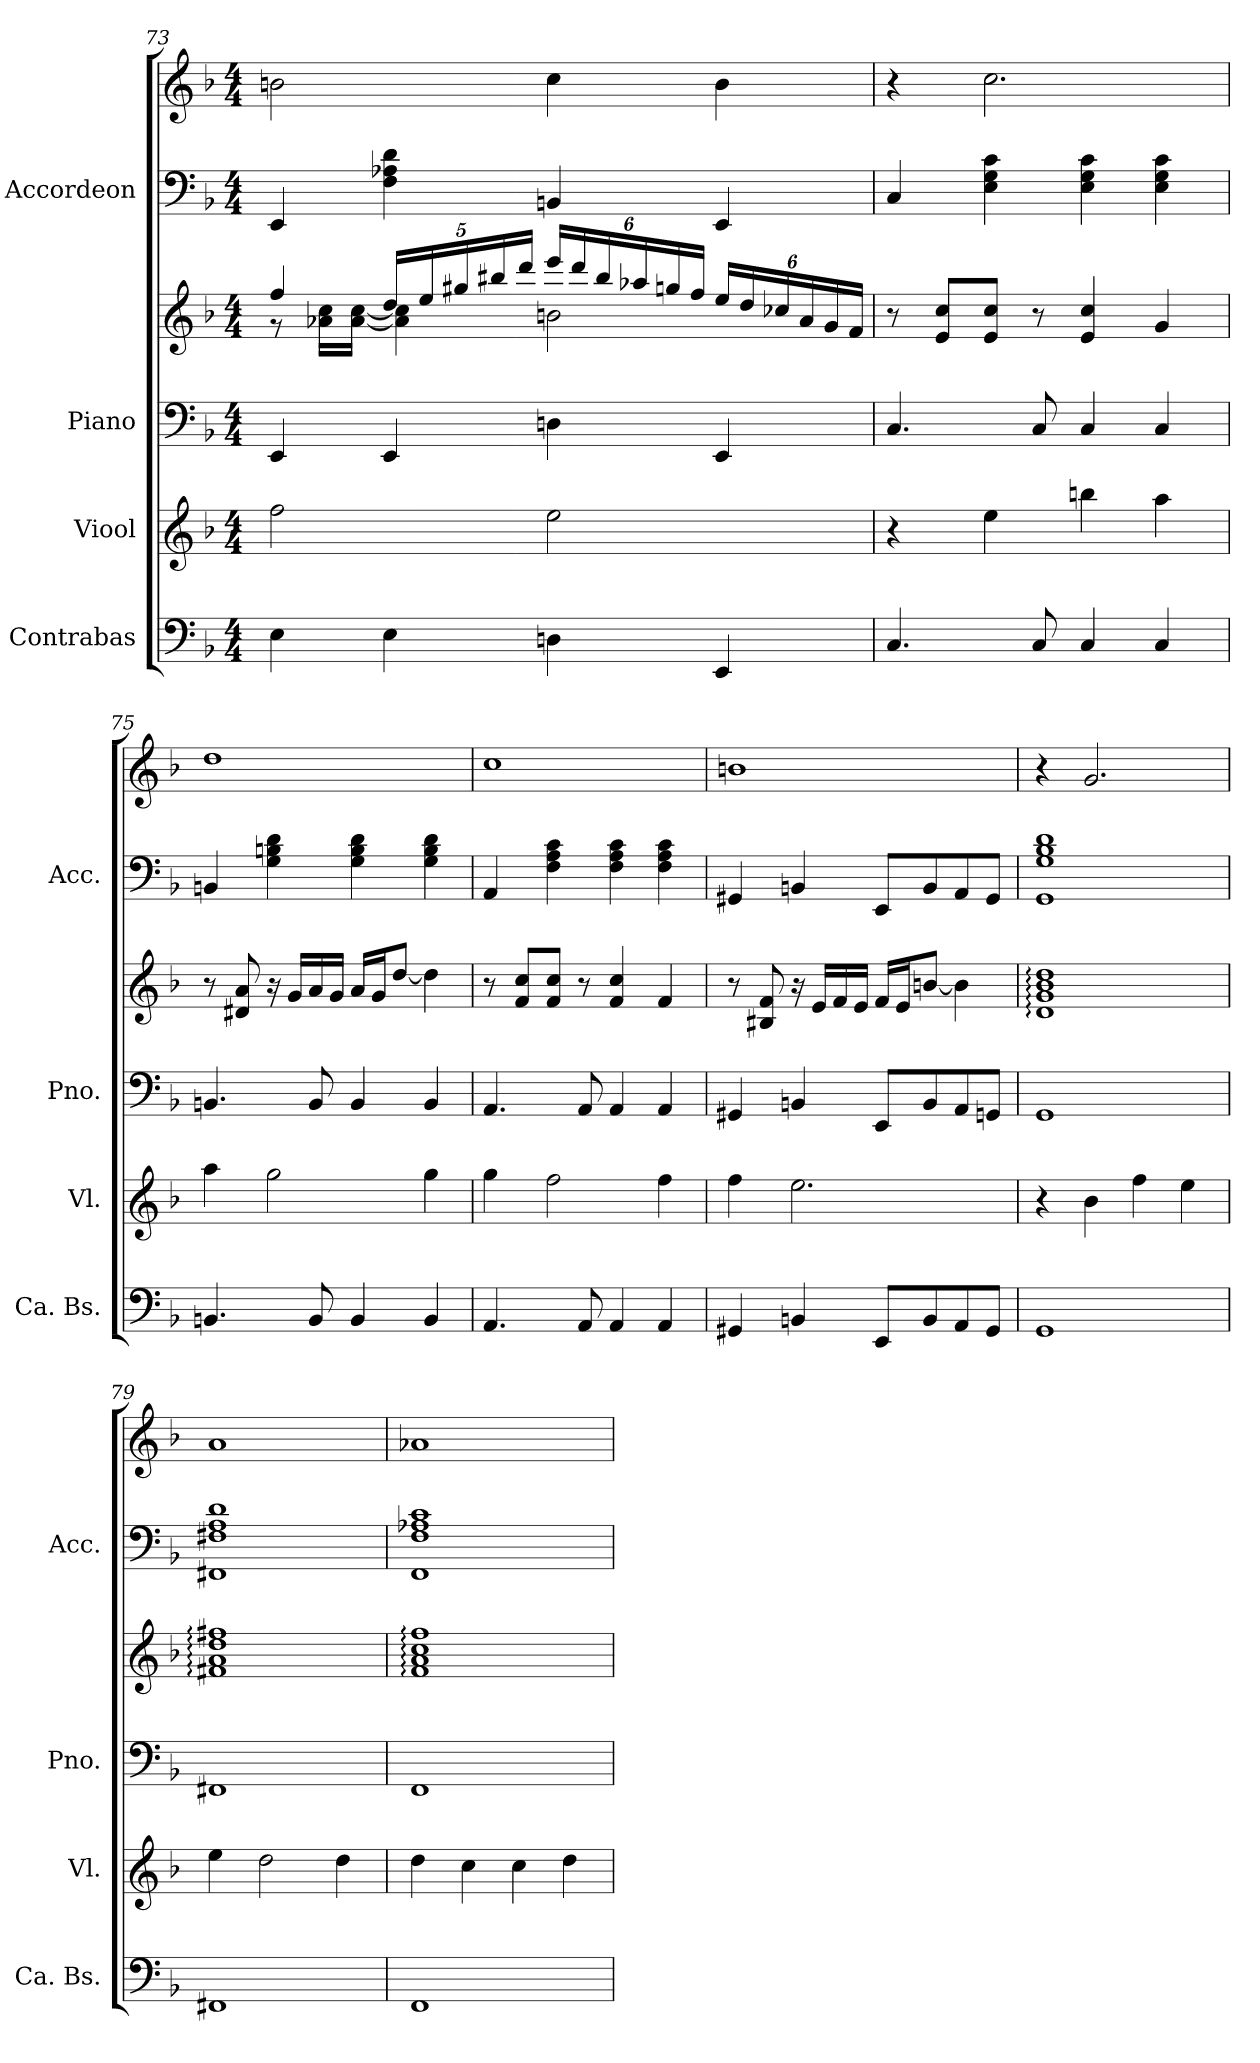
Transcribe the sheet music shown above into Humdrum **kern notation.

**kern	**kern	**kern	**kern	**kern	**kern
*part4	*part3	*part2	*part2	*part1	*part1
*staff6	*staff5	*staff4	*staff3	*staff2	*staff1
*I"Contrabas	*I"Viool	*I"Piano	*	*I"Accordeon	*
*I'Ca. Bs.	*I'Vl.	*I'Pno.	*	*I'Acc.	*
*clefF4	*clefG2	*clefF4	*clefG2	*clefF4	*clefG2
*ITrd7c12	*	*	*	*	*
*k[b-]	*k[b-]	*k[b-]	*k[b-]	*k[b-]	*k[b-]
*M4/4	*M4/4	*M4/4	*M4/4	*M4/4	*M4/4
=73	=73	=73	=73	=73	=73
*	*	*	*^	*	*
4EE\	2ff\	4EE/	4ff/	8r	4EE/	2bn\
.	.	.	.	16a-X\ 16cc\LL	.	.
.	.	.	.	[16a-\ [16cc\JJ	.	.
*	*	*	*Xbrackettup	*	*	*
4EE\	.	4EE/	20dd/LL	4a-\] 4cc\]	4F\ 4A-X\ 4d\	.
.	.	.	20ee/	.	.	.
.	.	.	20gg#X/	.	.	.
.	.	.	20bb#X/	.	.	.
.	.	.	20ddd/JJ	.	.	.
4DDn\	2ee\	4Dn\	24eee/LL	2bn\	4BBn/	4cc\
.	.	.	24ddd/	.	.	.
.	.	.	24bb#/	.	.	.
.	.	.	24aa-X/	.	.	.
.	.	.	24ggn/	.	.	.
.	.	.	24ff/JJ	.	.	.
4EEE/	.	4EE/	24ee/LL	.	4EE/	4b\
.	.	.	24dd/	.	.	.
.	.	.	24cc-X/	.	.	.
.	.	.	24a-/	.	.	.
.	.	.	24g/	.	.	.
.	.	.	24f/JJ	.	.	.
*	*	*	*v	*v	*	*
=74	=74	=74	=74	=74	=74
4.CC/	4r	4.C/	8r	4C/	4r
.	.	.	8e/ 8cc/L	.	.
.	4ee\	.	8e/ 8cc/J	4E\ 4G\ 4c\	2.cc\
8CC/	.	8C/	8r	.	.
4CC/	4bbn\	4C/	4e/ 4cc/	4E\ 4G\ 4c\	.
4CC/	4aa\	4C/	4g/	4E\ 4G\ 4c\	.
!!LO:LB:g=z
=75	=75	=75	=75	=75	=75
4.BBBn/	4aa\	4.BBn/	8r	4BBn/	1dd
.	.	.	8d#X/ 8a/	.	.
.	2gg\	.	16r	4G\ 4Bn\ 4d\	.
.	.	.	16g/LL	.	.
8BBB/	.	8BB/	16a/	.	.
.	.	.	16g/JJ	.	.
4BBB/	.	4BB/	16a/LL	4G\ 4B\ 4d\	.
.	.	.	16g/J	.	.
.	.	.	[8dd/J	.	.
4BBB/	4gg\	4BB/	4dd\]	4G\ 4B\ 4d\	.
=76	=76	=76	=76	=76	=76
4.AAA/	4gg\	4.AA/	8r	4AA/	1cc
.	.	.	8f/ 8cc/L	.	.
.	2ff\	.	8f/ 8cc/J	4F\ 4A\ 4c\	.
8AAA/	.	8AA/	8r	.	.
4AAA/	.	4AA/	4f/ 4cc/	4F\ 4A\ 4c\	.
4AAA/	4ff\	4AA/	4f/	4F\ 4A\ 4c\	.
=77	=77	=77	=77	=77	=77
4GGG#X/	4ff\	4GG#X/	8r	4GG#X/	1bn
.	.	.	8B#X/ 8f/	.	.
4BBBn/	2.ee\	4BBn/	16r	4BBn/	.
.	.	.	16e/LL	.	.
.	.	.	16f/	.	.
.	.	.	16e/JJ	.	.
8EEE/L	.	8EE/L	16f/LL	8EE/L	.
.	.	.	16e/J	.	.
8BBB/	.	8BB/	[8bn/J	8BB/	.
8AAA/	.	8AA/	4b\]	8AA/	.
8GGG#/J	.	8GGn/J	.	8GG#/J	.
!!LO:PB:g=z
=78	=78	=78	=78	=78	=78
1GGG	4r	1GG	1d: 1g: 1b-: 1dd:	1GG 1G 1B- 1d	4r
.	4b-\	.	.	.	2.g/
.	4ff\	.	.	.	.
.	4ee\	.	.	.	.
=79	=79	=79	=79	=79	=79
1FFF#X	4ee\	1FF#X	1f#X: 1a: 1dd: 1ff#X:	1FF#X 1F#X 1A 1d	1a
.	2dd\	.	.	.	.
.	4dd\	.	.	.	.
=80	=80	=80	=80	=80	=80
1FFF	4dd\	1FF	1f: 1a: 1cc: 1ff:	1FF 1F 1A-X 1c	1a-X
.	4cc\	.	.	.	.
.	4cc\	.	.	.	.
.	4dd\	.	.	.	.
=	=	=	=	=	=
*-	*-	*-	*-	*-	*-
